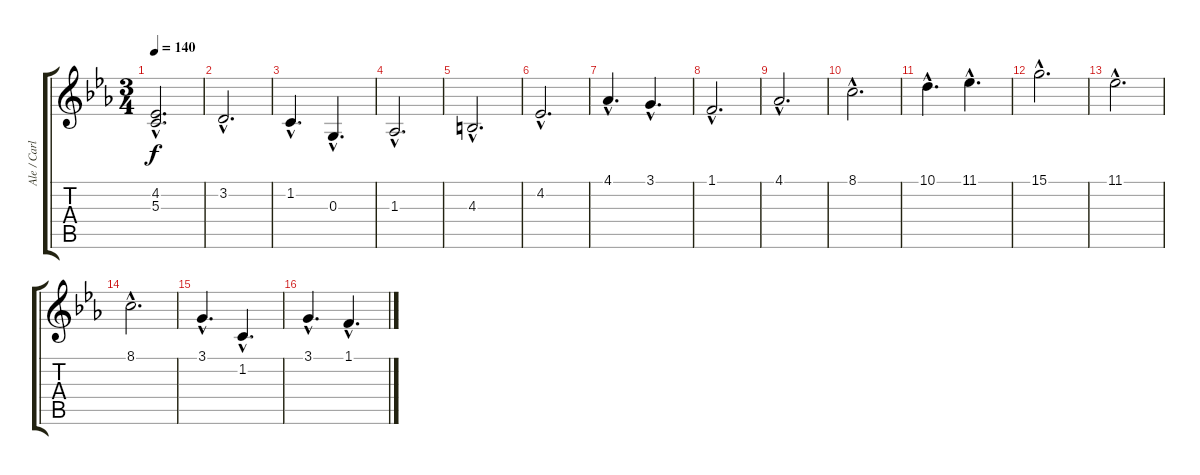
\track ("Ale / Carlitos" "Ale / Carl") {instrument stringensemble1}
\staff {score tabs}
\tuning (E4 B3 G3 D3 A2 E2) {hide}
\ts (3 4)
\tempo 140
\clef g2
\ks cminor
(4.2{hac} 5.3{hac}).2{d dy f} |
3.2{hac}.2{d} |
1.2{hac}.4{d} 0.3{hac}.4{d} |
1.3{hac}.2{d} |
4.3{hac}.2{d} |
4.2{hac}.2{d} |
4.1{hac}.4{d} 3.1{hac}.4{d} |
1.1{hac}.2{d} |
4.1{hac}.2{d} |
8.1{hac}.2{d} |
10.1{hac}.4{d} 11.1{hac}.4{d} |
15.1{hac}.2{d} |
11.1{hac}.2{d} |
8.1{hac}.2{d} |
3.1{hac}.4{d} 1.2{hac}.4{d} |
3.1{hac}.4{d} 1.1{hac}.4{d}
